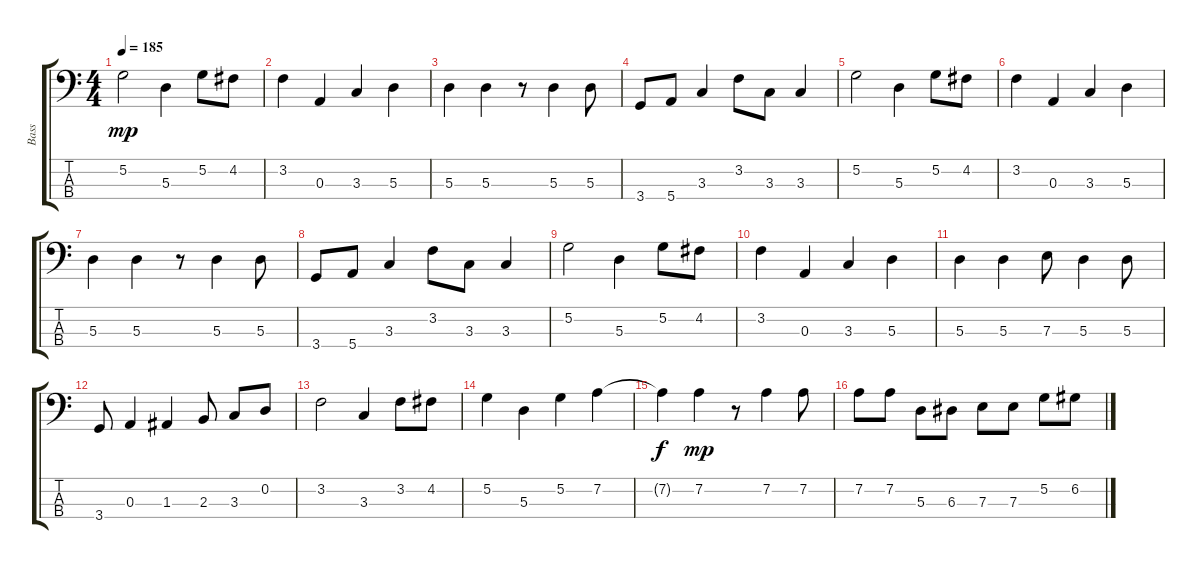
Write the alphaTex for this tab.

\track ("Bass" "Bass") {instrument electricbassfinger}
\staff {score tabs}
\tuning (G2 D2 A1 E1) {hide}
\ts (4 4)
\tempo 185
\clef f4
\ks c
5.2.2{dy mp} 5.3.4 5.2.8 4.2.8 |
3.2.4 0.3.4 3.3.4 5.3.4 |
5.3.4 5.3.4 r.8 5.3.4 5.3.8 |
3.4.8 5.4.8 3.3.4 3.2.8 3.3.8 3.3.4 |
5.2.2 5.3.4 5.2.8 4.2.8 |
3.2.4 0.3.4 3.3.4 5.3.4 |
5.3.4 5.3.4 r.8 5.3.4 5.3.8 |
3.4.8 5.4.8 3.3.4 3.2.8 3.3.8 3.3.4 |
5.2.2 5.3.4 5.2.8 4.2.8 |
3.2.4 0.3.4 3.3.4 5.3.4 |
5.3.4 5.3.4 7.3.8 5.3.4 5.3.8 |
3.4.8 0.3.4 1.3.4 2.3.8 3.3.8 0.2.8 |
3.2.2 3.3.4 3.2.8 4.2.8 |
5.2.4 5.3.4 5.2.4 7.2.4 |
7.2{t}.4{dy f} 7.2.4{dy mp} r.8 7.2.4 7.2.8 |
7.2.8 7.2.8 5.3.8 6.3.8 7.3.8 7.3.8 5.2.8 6.2.8
